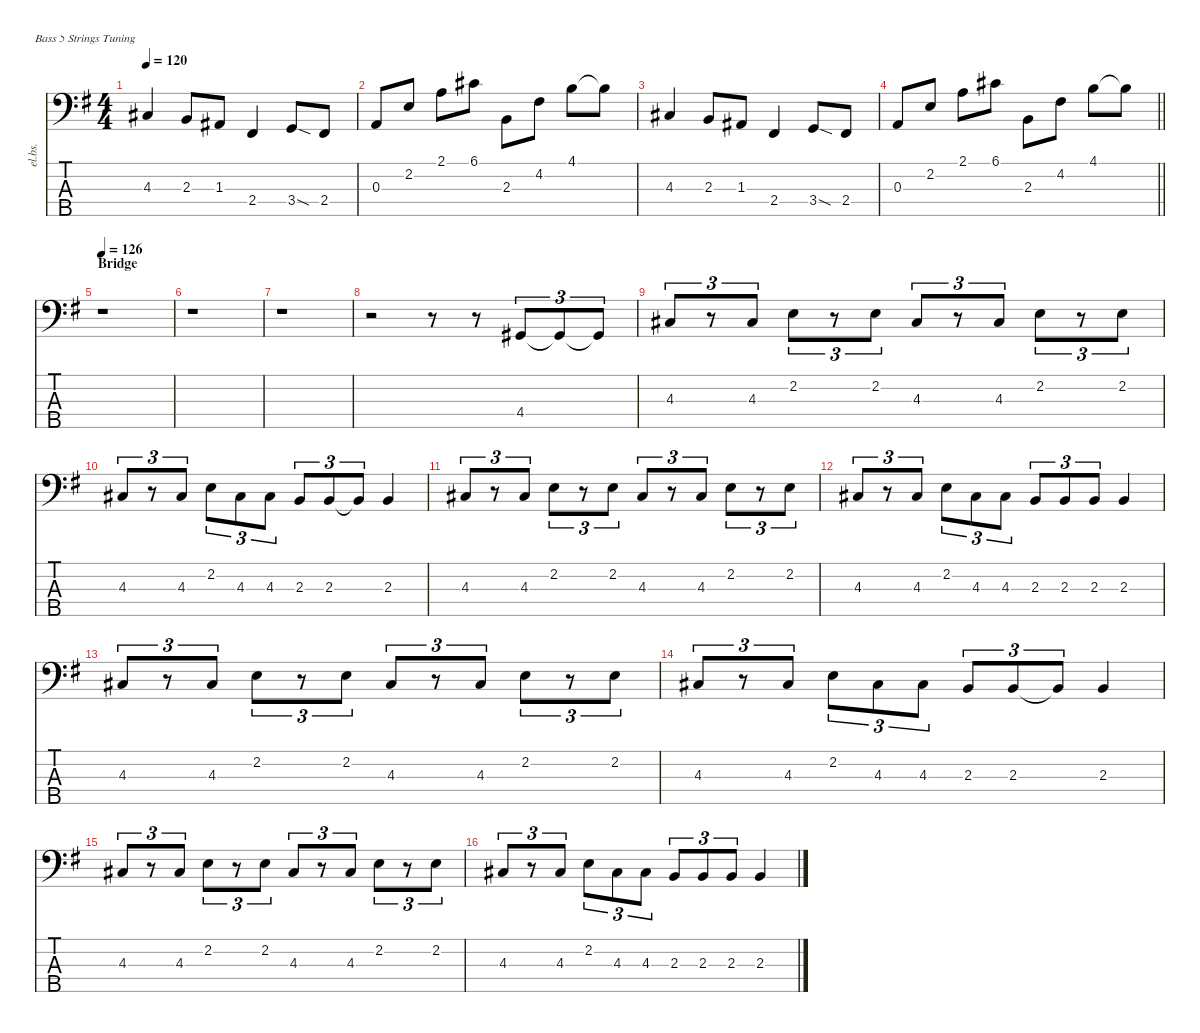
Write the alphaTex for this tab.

\defaultSystemsLayout 4
\hideDynamics
\bracketExtendMode nobrackets
\track ("Bass (Geeze Butler)" "el.bs.") {instrument electricbassfinger}
\staff {score tabs}
\tuning (G2 D2 A1 E1 B0)
\ts (4 4)
\tempo 120
\clef f4
\ks g
4.3{acc #}.4{dy f} 2.3{acc forcenatural}.8 1.3{acc #}.8 2.4{acc #}.4 3.4{sod acc forcenatural}.8 2.4{acc #}.8 |
0.3{acc forcenatural}.8 2.2{acc forcenatural}.8 2.1{acc forcenatural}.8 6.1{acc #}.8 2.3{acc forcenatural}.8 4.2{acc #}.8 4.1{acc forcenatural}.8 4.1{t acc forcenatural}.8 |
4.3{acc #}.4 2.3{acc forcenatural}.8 1.3{acc #}.8 2.4{acc #}.4 3.4{sod acc forcenatural}.8 2.4{acc #}.8 |
\barLineRight lightlight
0.3{acc forcenatural}.8 2.2{acc forcenatural}.8 2.1{acc forcenatural}.8 6.1{acc #}.8 2.3{acc forcenatural}.8 4.2{acc #}.8 4.1{acc forcenatural}.8 4.1{t acc forcenatural}.8 |
\section ("" "Bridge")
\tempo 126
r.1 |
r.1 |
r.1 |
r.2 r.8 r.8 4.4{acc #}.8{tu (3 2)} 4.4{t acc #}.8{tu (3 2)} 4.4{t acc #}.8{tu (3 2)} |
4.3{acc #}.8{tu (3 2)} r.8{tu (3 2)} 4.3{acc #}.8{tu (3 2)} 2.2{acc forcenatural}.8{tu (3 2)} r.8{tu (3 2)} 2.2{acc forcenatural}.8{tu (3 2)} 4.3{acc #}.8{tu (3 2)} r.8{tu (3 2)} 4.3{acc #}.8{tu (3 2)} 2.2{acc forcenatural}.8{tu (3 2)} r.8{tu (3 2)} 2.2{acc forcenatural}.8{tu (3 2)} |
4.3{acc #}.8{tu (3 2)} r.8{tu (3 2)} 4.3{acc #}.8{tu (3 2)} 2.2{acc forcenatural}.8{tu (3 2)} 4.3{acc #}.8{tu (3 2)} 4.3{acc #}.8{tu (3 2)} 2.3{acc forcenatural}.8{tu (3 2)} 2.3{acc forcenatural}.8{tu (3 2)} 2.3{t acc forcenatural}.8{tu (3 2)} 2.3{acc forcenatural}.4 |
4.3{acc #}.8{tu (3 2)} r.8{tu (3 2)} 4.3{acc #}.8{tu (3 2)} 2.2{acc forcenatural}.8{tu (3 2)} r.8{tu (3 2)} 2.2{acc forcenatural}.8{tu (3 2)} 4.3{acc #}.8{tu (3 2)} r.8{tu (3 2)} 4.3{acc #}.8{tu (3 2)} 2.2{acc forcenatural}.8{tu (3 2)} r.8{tu (3 2)} 2.2{acc forcenatural}.8{tu (3 2)} |
4.3{acc #}.8{tu (3 2)} r.8{tu (3 2)} 4.3{acc #}.8{tu (3 2)} 2.2{acc forcenatural}.8{tu (3 2)} 4.3{acc #}.8{tu (3 2)} 4.3{acc #}.8{tu (3 2)} 2.3{acc forcenatural}.8{tu (3 2)} 2.3{acc forcenatural}.8{tu (3 2)} 2.3{acc forcenatural}.8{tu (3 2)} 2.3{acc forcenatural}.4 |
4.3{acc #}.8{tu (3 2)} r.8{tu (3 2)} 4.3{acc #}.8{tu (3 2)} 2.2{acc forcenatural}.8{tu (3 2)} r.8{tu (3 2)} 2.2{acc forcenatural}.8{tu (3 2)} 4.3{acc #}.8{tu (3 2)} r.8{tu (3 2)} 4.3{acc #}.8{tu (3 2)} 2.2{acc forcenatural}.8{tu (3 2)} r.8{tu (3 2)} 2.2{acc forcenatural}.8{tu (3 2)} |
4.3{acc #}.8{tu (3 2)} r.8{tu (3 2)} 4.3{acc #}.8{tu (3 2)} 2.2{acc forcenatural}.8{tu (3 2)} 4.3{acc #}.8{tu (3 2)} 4.3{acc #}.8{tu (3 2)} 2.3{acc forcenatural}.8{tu (3 2)} 2.3{acc forcenatural}.8{tu (3 2)} 2.3{t acc forcenatural}.8{tu (3 2)} 2.3{acc forcenatural}.4 |
4.3{acc #}.8{tu (3 2)} r.8{tu (3 2)} 4.3{acc #}.8{tu (3 2)} 2.2{acc forcenatural}.8{tu (3 2)} r.8{tu (3 2)} 2.2{acc forcenatural}.8{tu (3 2)} 4.3{acc #}.8{tu (3 2)} r.8{tu (3 2)} 4.3{acc #}.8{tu (3 2)} 2.2{acc forcenatural}.8{tu (3 2)} r.8{tu (3 2)} 2.2{acc forcenatural}.8{tu (3 2)} |
4.3{acc #}.8{tu (3 2)} r.8{tu (3 2)} 4.3{acc #}.8{tu (3 2)} 2.2{acc forcenatural}.8{tu (3 2)} 4.3{acc #}.8{tu (3 2)} 4.3{acc #}.8{tu (3 2)} 2.3{acc forcenatural}.8{tu (3 2)} 2.3{acc forcenatural}.8{tu (3 2)} 2.3{acc forcenatural}.8{tu (3 2)} 2.3{acc forcenatural}.4
